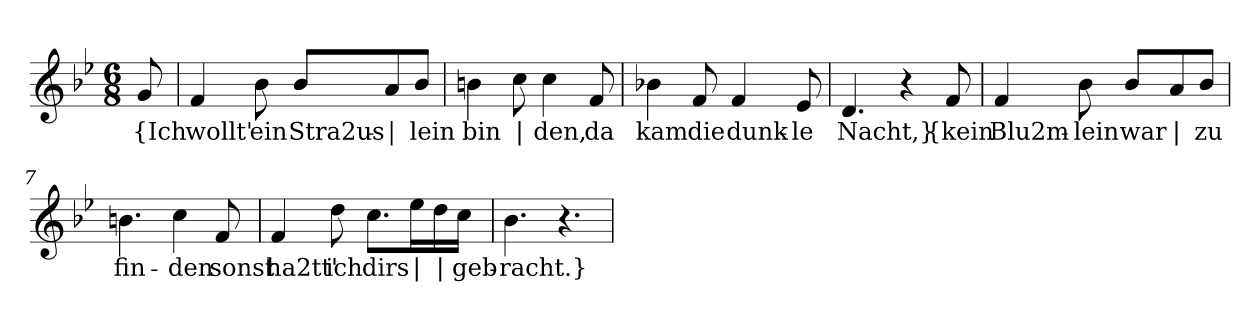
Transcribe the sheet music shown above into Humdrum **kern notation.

**kern	**text
*part1	*part1
*staff1	*staff1
*clefG2	*
*k[b-e-]	*
*M6/8	*
=1	=1
!	!LO:LY:b
8g/	{Ich
=2	=2
!	!LO:LY:b
4f/	wollt'
!	!LO:LY:b
8b-\	ein
!	!LO:LY:b
8b-/L	Stra2us-
!	!LO:LY:b
8a/	|
!	!LO:LY:b
8b-/J	-lein
=3	=3
!	!LO:LY:b
4bn\	bin
!	!LO:LY:b
8cc\	|
!	!LO:LY:b
4cc\	den,
!	!LO:LY:b
8f/	da
=4	=4
!	!LO:LY:b
4b-X\	kam
!	!LO:LY:b
8f/	die
!	!LO:LY:b
4f/	dunk-
!	!LO:LY:b
8e-/	-le
=5	=5
!	!LO:LY:b
4.d/	Nacht,}
4r	.
!	!LO:LY:b
8f/	{kein
=6	=6
!	!LO:LY:b
4f/	Blu2m-
!	!LO:LY:b
8b-\	-lein
!	!LO:LY:b
8b-/L	war
!	!LO:LY:b
8a/	|
!	!LO:LY:b
8b-/J	zu
!!LO:LB:g=z
=7	=7
!	!LO:LY:b
4.bn\	fin-
!	!LO:LY:b
4cc\	-den
!	!LO:LY:b
8f/	sonst
=8	=8
!	!LO:LY:b
4f/	ha2tt'
!	!LO:LY:b
8dd\	ich
!	!LO:LY:b
8.cc\L	dirs
!	!LO:LY:b
16ee-\L	|
!	!LO:LY:b
16dd\	|
!	!LO:LY:b
16cc\JJ	geb-
=9	=9
!	!LO:LY:b
4.b-\	-racht.}
4.r	.
=	=
*-	*-
